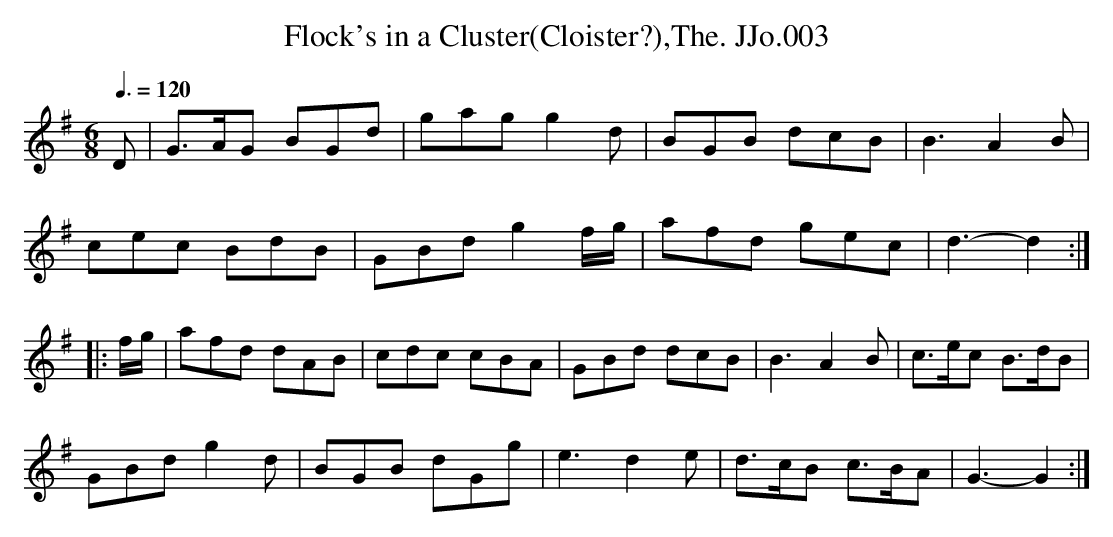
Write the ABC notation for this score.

X:1
T:Flock's in a Cluster(Cloister?),The. JJo.003
M:6/8
L:1/8
Q:3/8=120
K:G
D|G>AG BGd|gag g2 d|BGB dcB|B3-A2 B|
cec BdB|GBd g2 f/g/|afd gec|d3-d2:|
|:f/g/|afd dAB|cdc cBA|GBd dcB|B3-A2 B|\
c>ec B>dB|
GBd g2d|BGB dGg|e3-d2e|d>cB c>BA|G3-G2:|
